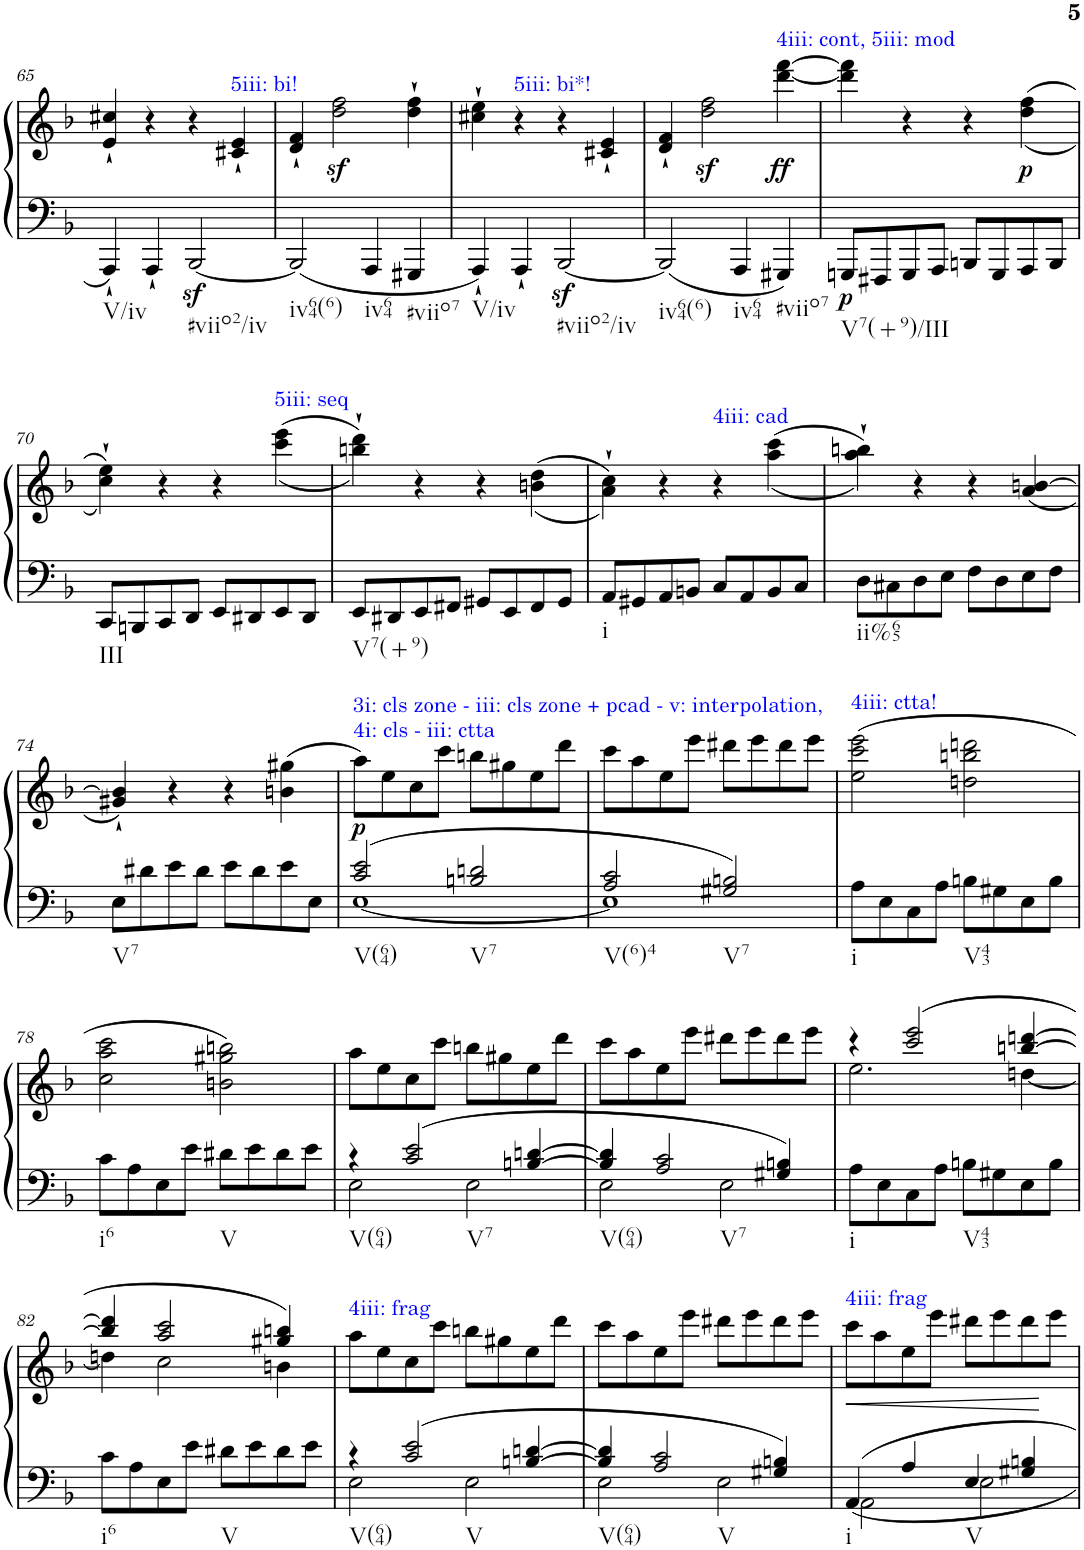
**kern	**kern	**dynam
*part1	*part1	*part1
*staff2	*staff1	*staff1/2
*I"Piano	*	*
*I'Pno.	*	*
!!LO:PB:g=z
*clefF4	*clefG2	*
*k[b-]	*k[b-]	*
*M4/4	*M4/4	*
*met(c)	*met(c)	*
=65	=65	=65
!LO:TX:b:t=V/iv	!	!
4AAA'`/	4e/'` 4cc#X/'`	.
4AAA'`/	4r	.
!LO:TX:b:t=#viio2/iv	!	!
[2BBB-z</	4r	.
!	!LO:TX:a:color=#0000FF:t=5iii&colon; bi!	!
.	4c#X/'` 4e/'`	.
=66	=66	=66
!LO:TX:b:t=iv64(6)	!	!
2BBB-/]	4d/'` 4f/'`	.
.	2dd\z< 2ff\z<	.
!LO:TX:b:t=iv64	!	!
4AAA/	.	.
!LO:TX:b:t=#viio7	!	!
4GGG#X/	4dd\'` 4ff\'`	.
=67	=67	=67
!LO:TX:b:t=V/iv	!	!
4AAA'`/	4cc#X\'` 4ee\'`	.
!	!LO:TX:a:color=#0000FF:t=5iii&colon; bi*!	!
4AAA'`/	4r	.
!LO:TX:b:t=#viio2/iv	!	!
[2BBB-z</	4r	.
.	4c#X/'` 4e/'`	.
=68	=68	=68
!LO:TX:b:t=iv64(6)	!	!
2BBB-/]	4d/'` 4f/'`	.
.	2dd\z< 2ff\z<	.
!LO:TX:b:t=iv64	!	!
4AAA/	.	.
!	!LO:TX:a:color=#0000FF:t=4iii&colon; cont, 5iii&colon; mod	!
!LO:TX:b:t=#viio7	!	!
!	!	!LO:DY:b
4GGG#X/	[<4ddd\ [4fff\	ff
=69	=69	=69
!LO:TX:b:t=V7(+9)/III	!	!
!	!	!LO:DY:b=2
8GGGn/L	4ddd\] 4fff\]	p
8FFF#X/	.	.
8GGG/	4r	.
8AAA/J	.	.
8BBBn/L	4r	.
8GGG/	.	.
!	!	!LO:DY:b
8AAA/	(<(4dd\ 4ff\	p
8BBB/J	.	.
!!LO:LB:g=z
=70	=70	=70
!LO:TX:b:t=III	!	!
8CC/L	4cc\'` 4ee\'`))	.
8BBBn/	.	.
8CC/	4r	.
8DD/J	.	.
8EE/L	4r	.
8DD#X/	.	.
!	!LO:TX:a:color=#0000FF:t=5iii&colon; seq	!
8EE/	(<(4ccc\ 4eee\	.
8DD#/J	.	.
=71	=71	=71
!LO:TX:b:t=V7(+9)	!	!
8EE/L	4bbn\'` 4ddd\'`))	.
8DD#X/	.	.
8EE/	4r	.
8FF#X/J	.	.
8GG#X/L	4r	.
8EE/	.	.
8FF#/	(<(4bn\ 4dd\	.
8GG#/J	.	.
=72	=72	=72
!LO:TX:b:t=i	!	!
8AA/L	4a\'` 4cc\'`))	.
8GG#X/	.	.
8AA/	4r	.
8BBn/J	.	.
!	!LO:TX:a:color=#0000FF:t=4iii&colon; cad	!
8C/L	4r	.
8AA/	.	.
8BB/	(<(4aa\ 4ccc\	.
8C/J	.	.
=73	=73	=73
!LO:TX:b:t=ii%65	!	!
8D\L	4aa\'` 4bbn\'`))	.
8C#X\	.	.
8D\	4r	.
8E\J	.	.
8F\L	4r	.
8D\	.	.
8E\	(<4a/ [>4bn/	.
8F\J	.	.
!!LO:LB:g=z
=74	=74	=74
!LO:TX:b:t=V7	!	!
8E\L	4g#X/'` 4b/]'`)	.
8d#X\	.	.
8e\	4r	.
8d#\J	.	.
8e\L	4r	.
8d#\	.	.
8e\	(4bn\ 4gg#X\	.
8E\J	.	.
=75	=75	=75
*^	*	*
!	!	!LO:TX:a:color=#0000FF:t=3i&colon; cls zone - iii&colon; cls zone + pcad - v&colon; interpolation,	!
!	!	!LO:TX:a:t=4i&colon; cls - iii&colon; ctta	!
!LO:TX:b:t=V(64)	!	!	!
!	!	!	!LO:DY:b
2c/ 2e/	[1E	8aa\L)	p
.	.	8ee\	.
.	.	8cc\	.
.	.	8ccc\J	.
!LO:TX:b:t=V7	!	!	!
2Bn/ 2dn/	.	8bbn\L	.
.	.	8gg#X\	.
.	.	8ee\	.
.	.	8ddd\J	.
=76	=76	=76	=76
!LO:TX:b:t=V(6)4	!	!	!
2A/ 2c/	1E]	8ccc\L	.
.	.	8aa\	.
.	.	8ee\	.
.	.	8eee\J	.
!LO:TX:b:t=V7	!	!	!
2G#X/ 2Bn/	.	8ddd#X\L	.
.	.	8eee\	.
.	.	8ddd#\	.
.	.	8eee\J	.
*v	*v	*	*
=77	=77	=77
!	!LO:TX:a:color=#0000FF:t=4iii&colon; ctta!	!
!LO:TX:b:t=i	!	!
8A\L	(2ee\ 2ccc\ 2eee\	.
8E\	.	.
8C\	.	.
8A\J	.	.
!LO:TX:b:t=V43	!	!
8Bn\L	2ddn\ 2bbn\ 2dddn\	.
8G#X\	.	.
8E\	.	.
8B\J	.	.
!!LO:LB:g=z
=78	=78	=78
!LO:TX:b:t=i6	!	!
8c\L	2cc\ 2aa\ 2ccc\	.
8A\	.	.
8E\	.	.
8e\J	.	.
!LO:TX:b:t=V	!	!
8d#X\L	2bn\ 2gg#X\ 2bbn\)	.
8e\	.	.
8d#\	.	.
8e\J	.	.
=79	=79	=79
*^	*	*
!LO:TX:b:t=V(64)	!	!	!
4r	2E\	8aa\L	.
.	.	8ee\	.
!LO:TX:b:t=V7	!	!	!
2c/ 2e/	.	8cc\	.
.	.	8ccc\J	.
.	2E\	8bbn\L	.
.	.	8gg#X\	.
[>4Bn/ [4dn/	.	8ee\	.
.	.	8ddd\J	.
=80	=80	=80	=80
!LO:TX:b:t=V(64)	!	!	!
4B/] 4d/]	2E\	8ccc\L	.
.	.	8aa\	.
!LO:TX:b:t=V7	!	!	!
2A/ 2c/	.	8ee\	.
.	.	8eee\J	.
.	2E\	8ddd#X\L	.
.	.	8eee\	.
4G#X/ 4Bn/	.	8ddd#\	.
.	.	8eee\J	.
*v	*v	*	*
=81	=81	=81
*	*^	*
!LO:TX:b:t=i	!	!	!
8A\L	4r	2.ee\	.
8E\	.	.	.
8C\	(2ccc/ 2eee/	.	.
8A\J	.	.	.
!LO:TX:b:t=V43	!	!	!
8Bn\L	.	.	.
8G#X\	.	.	.
8E\	[4bbn/ [4dddn/	[4ddn\	.
8B\J	.	.	.
!!LO:LB:g=z	!!
=82	=82	=82	=82
!LO:TX:b:t=i6	!	!	!
8c\L	4bb/] 4ddd/]	4ddn\]	.
8A\	.	.	.
8E\	2aa/ 2ccc/	2cc\	.
8e\J	.	.	.
!LO:TX:b:t=V	!	!	!
8d#X\L	.	.	.
8e\	.	.	.
8d#\	4gg#X/ 4bbn/)	4bn\	.
8e\J	.	.	.
*	*v	*v	*
=83	=83	=83
*^	*	*
!	!	!LO:TX:a:color=#0000FF:t=4iii&colon; frag	!
!LO:TX:b:t=V(64)	!	!	!
4r	2E\	8aa\L	.
.	.	8ee\	.
!LO:TX:b:t=V	!	!	!
2c/ 2e/	.	8cc\	.
.	.	8ccc\J	.
.	2E\	8bbn\L	.
.	.	8gg#X\	.
[>4Bn/ [4dn/	.	8ee\	.
.	.	8ddd\J	.
=84	=84	=84	=84
!LO:TX:b:t=V(64)	!	!	!
4B/] 4d/]	2E\	8ccc\L	.
.	.	8aa\	.
!LO:TX:b:t=V	!	!	!
2A/ 2c/	.	8ee\	.
.	.	8eee\J	.
.	2E\	8ddd#X\L	.
.	.	8eee\	.
4G#X/ 4Bn/	.	8ddd#\	.
.	.	8eee\J	.
=85	=85	=85	=85
!	!	!LO:TX:a:color=#0000FF:t=4iii&colon; frag	!
!LO:TX:b:t=i	!	!	!
!	!	!	!LO:HP:b
4AA/	2AA\	8ccc\L	<
.	.	8aa\	.
4A/	.	8ee\	.
.	.	8eee\J	.
!LO:TX:b:t=V	!	!	!
4E/	2E\	8ddd#X\L	.
.	.	8eee\	.
4G#X/ 4Bn/	.	8ddd#\	.
.	.	8eee\J	[
*v	*v	*	*
=	=	=
*-	*-	*-
